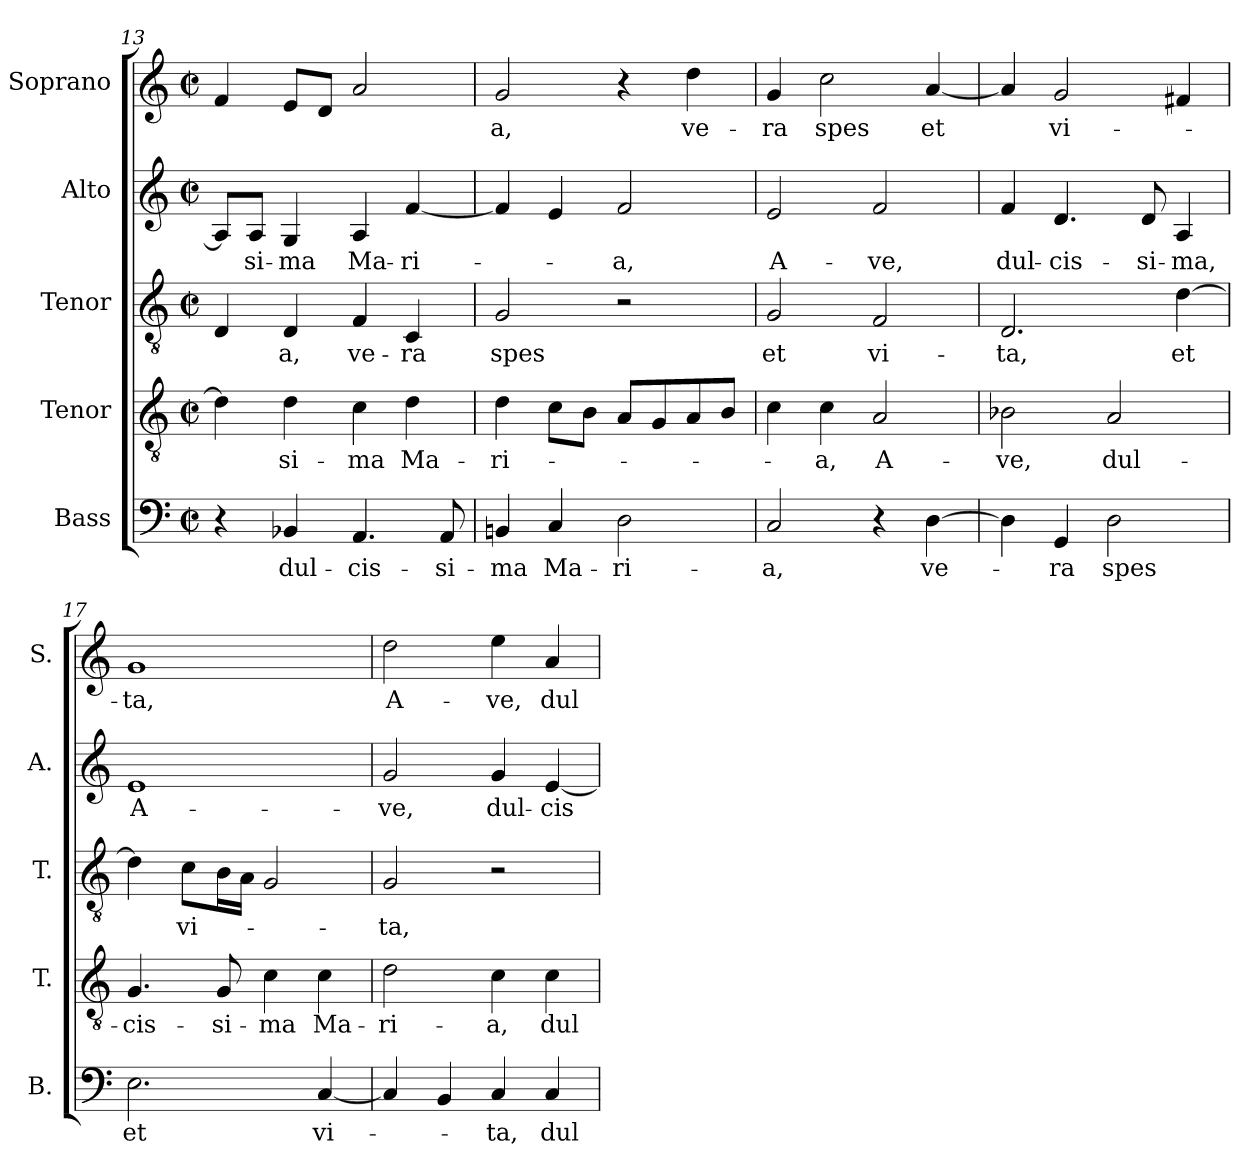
**kern	**text	**kern	**text	**kern	**text	**kern	**text	**kern	**text
*part5	*part5	*part4	*part4	*part3	*part3	*part2	*part2	*part1	*part1
*staff5	*staff5	*staff4	*staff4	*staff3	*staff3	*staff2	*staff2	*staff1	*staff1
*I"Bass	*	*I"Tenor	*	*I"Tenor	*	*I"Alto	*	*I"Soprano	*
*I'B.	*	*I'T.	*	*I'T.	*	*I'A.	*	*I'S.	*
*clefF4	*	*clefGv2	*	*clefGv2	*	*clefG2	*	*clefG2	*
*	*	*ITrd7c12	*	*ITrd7c12	*	*	*	*	*
*k[]	*	*k[]	*	*k[]	*	*k[]	*	*k[]	*
*C:	*	*C:	*	*C:	*	*C:	*	*C:	*
*M2/2	*	*M2/2	*	*M2/2	*	*M2/2	*	*M2/2	*
*met(c|)	*	*met(c|)	*	*met(c|)	*	*met(c|)	*	*met(c|)	*
=13	=13	=13	=13	=13	=13	=13	=13	=13	=13
4r	.	4Di\]	.	4DDi/	.	8Ai/L]	.	4fi/	.
!	!	!	!	!	!	!	!LO:LY:b:color=#000000	!	!
.	.	.	.	.	.	8Ai/J	-si-	.	.
!	!LO:LY:b:color=#000000	!	!	!	!	!	!	!	!
!	!	!	!LO:LY:b:color=#000000	!	!	!	!	!	!
!	!	!	!	!	!LO:LY:b:color=#000000	!	!	!	!
!	!	!	!	!	!	!	!LO:LY:b:color=#000000	!	!
4BB-Xi/	dul-	4Di\	-si-	4DDi/	-a,	4Gi/	-ma	8ei/L	.
.	.	.	.	.	.	.	.	8di/J	.
!	!LO:LY:b:color=#000000	!	!	!	!	!	!	!	!
!	!	!	!LO:LY:b:color=#000000	!	!	!	!	!	!
!	!	!	!	!	!LO:LY:b:color=#000000	!	!	!	!
!	!	!	!	!	!	!	!LO:LY:b:color=#000000	!	!
4.AAi/	-cis-	4Ci\	-ma	4FFi/	ve-	4Ai/	Ma-	2ai/	.
!	!	!	!LO:LY:b:color=#000000	!	!	!	!	!	!
!	!	!	!	!	!LO:LY:b:color=#000000	!	!	!	!
!	!	!	!	!	!	!	!LO:LY:b:color=#000000	!	!
.	.	4Di\	Ma-	4CCi/	-ra	[4fi/	-ri-	.	.
!	!LO:LY:b:color=#000000	!	!	!	!	!	!	!	!
8AAi/	-si-	.	.	.	.	.	.	.	.
=14	=14	=14	=14	=14	=14	=14	=14	=14	=14
!	!LO:LY:b:color=#000000	!	!	!	!	!	!	!	!
!	!	!	!LO:LY:b:color=#000000	!	!	!	!	!	!
!	!	!	!	!	!LO:LY:b:color=#000000	!	!	!	!
!	!	!	!	!	!	!	!	!	!LO:LY:b:color=#000000
4BBni/	-ma	4Di\	-ri-	2GGi/	spes	4fi/]	.	2gi/	-a,
!	!LO:LY:b:color=#000000	!	!	!	!	!	!	!	!
4Ci/	Ma-	8Ci\L	.	.	.	4ei/	.	.	.
.	.	8BBi\J	.	.	.	.	.	.	.
!	!LO:LY:b:color=#000000	!	!	!	!	!	!	!	!
!	!	!	!	!	!	!	!LO:LY:b:color=#000000	!	!
2Di\	-ri-	8AAi/L	.	2r	.	2fi/	-a,	4r	.
.	.	8GGi/	.	.	.	.	.	.	.
!	!	!	!	!	!	!	!	!	!LO:LY:b:color=#000000
.	.	8AAi/	.	.	.	.	.	4ddi\	ve-
.	.	8BBi/J	.	.	.	.	.	.	.
=15	=15	=15	=15	=15	=15	=15	=15	=15	=15
!	!LO:LY:b:color=#000000	!	!	!	!	!	!	!	!
!	!	!	!	!	!LO:LY:b:color=#000000	!	!	!	!
!	!	!	!	!	!	!	!LO:LY:b:color=#000000	!	!
!	!	!	!	!	!	!	!	!	!LO:LY:b:color=#000000
2Ci/	-a,	4Ci\	.	2GGi/	et	2ei/	A-	4gi/	-ra
!	!	!	!LO:LY:b:color=#000000	!	!	!	!	!	!
!	!	!	!	!	!	!	!	!	!LO:LY:b:color=#000000
.	.	4Ci\	-a,	.	.	.	.	2cci\	spes
!	!	!	!LO:LY:b:color=#000000	!	!	!	!	!	!
!	!	!	!	!	!LO:LY:b:color=#000000	!	!	!	!
!	!	!	!	!	!	!	!LO:LY:b:color=#000000	!	!
4r	.	2AAi/	A-	2FFi/	vi-	2fi/	-ve,	.	.
!	!LO:LY:b:color=#000000	!	!	!	!	!	!	!	!
!	!	!	!	!	!	!	!	!	!LO:LY:b:color=#000000
[4Di\	ve-	.	.	.	.	.	.	[4ai/	et
!!LO:LB:g=z
=16	=16	=16	=16	=16	=16	=16	=16	=16	=16
!	!	!	!LO:LY:b:color=#000000	!	!	!	!	!	!
!	!	!	!	!	!LO:LY:b:color=#000000	!	!	!	!
!	!	!	!	!	!	!	!LO:LY:b:color=#000000	!	!
4Di\]	.	2BB-Xi\	-ve,	2.DDi/	-ta,	4fi/	dul-	4ai/]	.
!	!LO:LY:b:color=#000000	!	!	!	!	!	!	!	!
!	!	!	!	!	!	!	!LO:LY:b:color=#000000	!	!
!	!	!	!	!	!	!	!	!	!LO:LY:b:color=#000000
4GGi/	-ra	.	.	.	.	4.di/	-cis-	2gi/	vi-
!	!LO:LY:b:color=#000000	!	!	!	!	!	!	!	!
!	!	!	!LO:LY:b:color=#000000	!	!	!	!	!	!
2Di\	spes	2AAi/	dul-	.	.	.	.	.	.
!	!	!	!	!	!	!	!LO:LY:b:color=#000000	!	!
.	.	.	.	.	.	8di/	-si-	.	.
!	!	!	!	!	!LO:LY:b:color=#000000	!	!	!	!
!	!	!	!	!	!	!	!LO:LY:b:color=#000000	!	!
.	.	.	.	[4Di\	et	4Ai/	-ma,	4f#Xi/	.
=17	=17	=17	=17	=17	=17	=17	=17	=17	=17
!	!LO:LY:b:color=#000000	!	!	!	!	!	!	!	!
!	!	!	!LO:LY:b:color=#000000	!	!	!	!	!	!
!	!	!	!	!	!	!	!LO:LY:b:color=#000000	!	!
!	!	!	!	!	!	!	!	!	!LO:LY:b:color=#000000
2.Ei\	et	4.GGi/	-cis-	4Di\]	.	1ei	A-	1gi	-ta,
!	!	!	!	!	!LO:LY:b:color=#000000	!	!	!	!
.	.	.	.	8Ci\L	vi-	.	.	.	.
!	!	!	!LO:LY:b:color=#000000	!	!	!	!	!	!
.	.	8GGi/	-si-	16BBi\L	.	.	.	.	.
.	.	.	.	16AAi\JJ	.	.	.	.	.
!	!	!	!LO:LY:b:color=#000000	!	!	!	!	!	!
.	.	4Ci\	-ma	2GGi/	.	.	.	.	.
!	!LO:LY:b:color=#000000	!	!	!	!	!	!	!	!
!	!	!	!LO:LY:b:color=#000000	!	!	!	!	!	!
[4Ci/	vi-	4Ci\	Ma-	.	.	.	.	.	.
=18	=18	=18	=18	=18	=18	=18	=18	=18	=18
!	!	!	!LO:LY:b:color=#000000	!	!	!	!	!	!
!	!	!	!	!	!LO:LY:b:color=#000000	!	!	!	!
!	!	!	!	!	!	!	!LO:LY:b:color=#000000	!	!
!	!	!	!	!	!	!	!	!	!LO:LY:b:color=#000000
4Ci/]	.	2Di\	-ri-	2GGi/	-ta,	2gi/	-ve,	2ddi\	A-
4BBi/	.	.	.	.	.	.	.	.	.
!	!LO:LY:b:color=#000000	!	!	!	!	!	!	!	!
!	!	!	!LO:LY:b:color=#000000	!	!	!	!	!	!
!	!	!	!	!	!	!	!LO:LY:b:color=#000000	!	!
!	!	!	!	!	!	!	!	!	!LO:LY:b:color=#000000
4Ci/	-ta,	4Ci\	-a,	2r	.	4gi/	dul-	4eei\	-ve,
!	!LO:LY:b:color=#000000	!	!	!	!	!	!	!	!
!	!	!	!LO:LY:b:color=#000000	!	!	!	!	!	!
!	!	!	!	!	!	!	!LO:LY:b:color=#000000	!	!
!	!	!	!	!	!	!	!	!	!LO:LY:b:color=#000000
4Ci/	dul-	4Ci\	dul-	.	.	[4ei/	-cis-	4ai/	dul-
=	=	=	=	=	=	=	=	=	=
*-	*-	*-	*-	*-	*-	*-	*-	*-	*-
